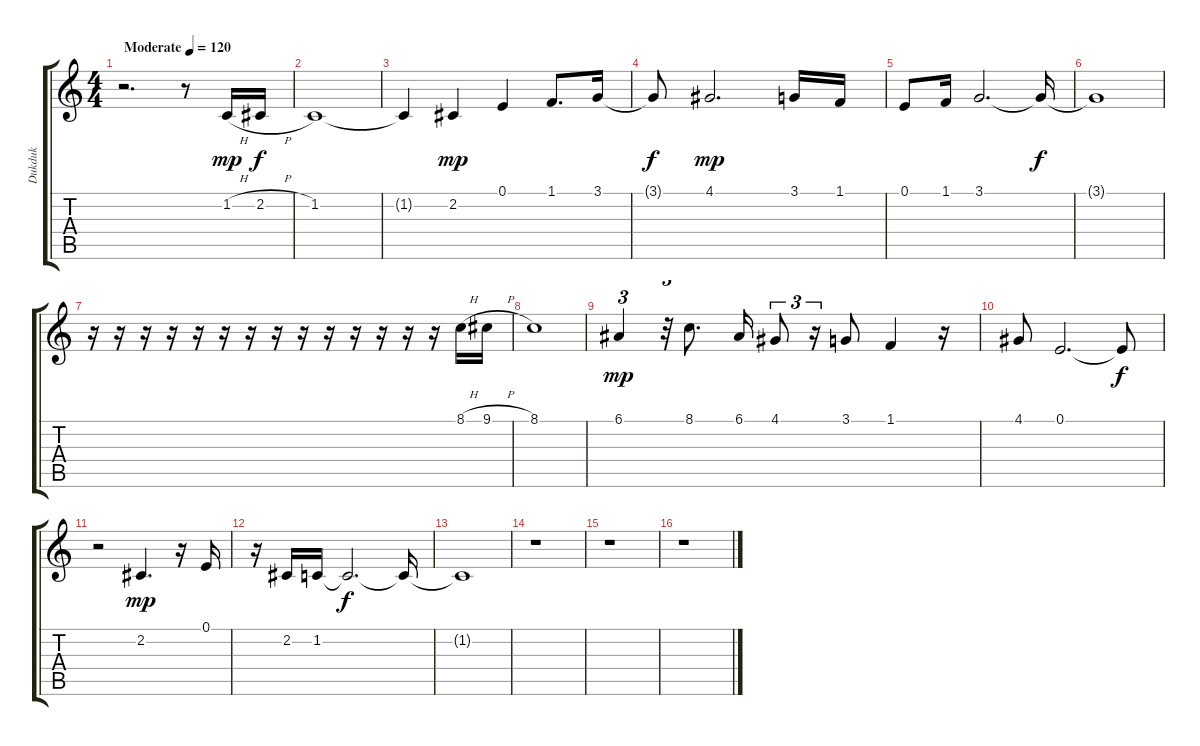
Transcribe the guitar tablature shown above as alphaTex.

\track ("Dukduk" "Dukduk") {instrument flute}
\staff {score tabs}
\tuning (E4 B3 G3 D3 A2 E2) {hide}
\ts (4 4)
\tempo (120 "Moderate")
\clef g2
\ks c
r.2{d dy mp instrument flute} r.8 1.2{h}.16 2.2{h}.16{dy f} |
1.2.1 |
1.2{t}.4 2.2.4{dy mp} 0.1.4 1.1.8{d} 3.1.16 |
3.1{t}.8{dy f} 4.1.2{d dy mp} 3.1.16 1.1.16 |
0.1.8 1.1.16 3.1.2{d} 3.1{t}.16{dy f} |
3.1{t}.1 |
r.16 r.16 r.16 r.16 r.16 r.16 r.16 r.16 r.16 r.16 r.16 r.16 r.16 r.16 8.1{h}.16 9.1{h}.16 |
8.1.1 |
6.1.4{tu (3 2) dy mp} r.32{tu (3 2)} 8.1.8{d} 6.1.16 4.1.8{tu (3 2)} r.16{tu (3 2)} 3.1.8 1.1.4 r.16 |
4.1.8 0.1.2{d} 0.1{t}.8{dy f} |
r.2 2.2.4{d dy mp} r.16 0.1.16 |
r.16 2.2.16 1.2.16 1.2{t}.2{d dy f} 1.2{t}.16 |
1.2{t}.1 |
r.1 |
r.1 |
r.1
